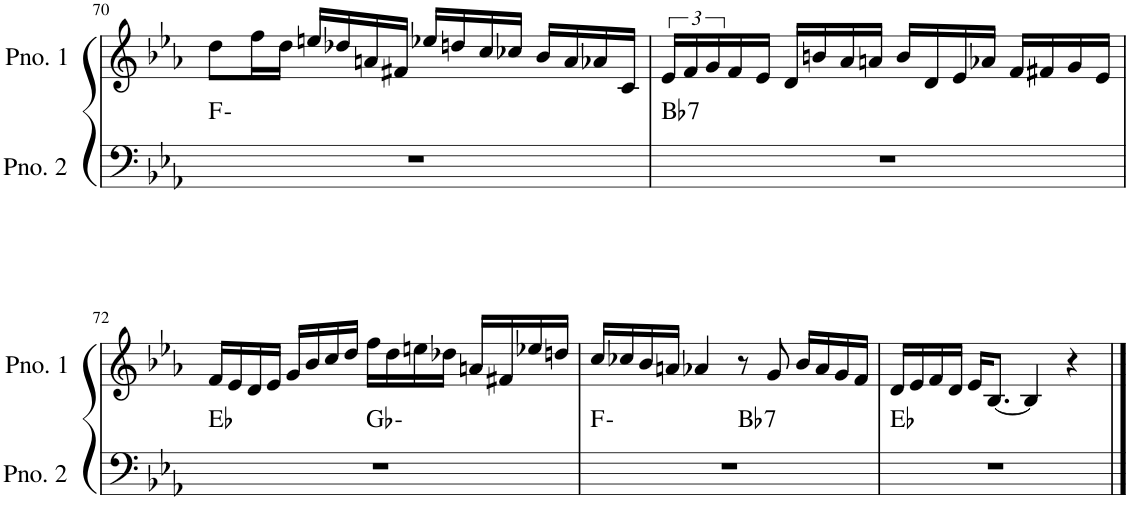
**kern	**harte	**kern
*part2	*part2	*part1
*staff2	*	*staff1
*I"ピアノ 2	*	*I"ピアノ 1
!!LO:PB:g=z
*clefF4	*	*clefG2
*k[b-e-a-]	*	*k[b-e-a-]
*M4/4	*	*M4/4
=70	=70	=70
1r	F:min	8dd\L
.	.	16ff\L
.	.	16dd\JJ
.	.	16een/LL
.	.	16dd-X/
.	.	16an/
.	.	16f#X/JJ
.	.	16ee-X/LL
.	.	16ddn/
.	.	16cc/
.	.	16cc-X/JJ
.	.	16b-/LL
.	.	16a/
.	.	16a-X/
.	.	16c/JJ
=71	=71	=71
!	!LO:H:kt=7	!
1r	Bb:7	24e-/LL
.	.	24f/
.	.	24g/
.	.	16f/
.	.	16e-/JJ
.	.	16d/LL
.	.	16bn/
.	.	16a-/
.	.	16an/JJ
.	.	16b/LL
.	.	16d/
.	.	16e-/
.	.	16a-X/JJ
.	.	16f/LL
.	.	16f#X/
.	.	16g/
.	.	16e-/JJ
!!LO:LB:g=z
=72	=72	=72
*^	*	*
1r	2ryy	Eb:maj	16f/LL
.	.	.	16e-/
.	.	.	16d/
.	.	.	16e-/JJ
.	.	.	16g/LL
.	.	.	16b-/
.	.	.	16cc/
.	.	.	16dd/JJ
.	2ryy	Gb:min	16ff\LL
.	.	.	16dd\
.	.	.	16een\
.	.	.	16dd-X\JJ
.	.	.	16an/LL
.	.	.	16f#X/
.	.	.	16ee-X/
.	.	.	16ddn/JJ
=73	=73	=73	=73
1r	2ryy	F:min	16cc/LL
.	.	.	16cc-X/
.	.	.	16b-/
.	.	.	16an/JJ
.	.	.	4a-X/
!	!	!LO:H:kt=7	!
.	2ryy	Bb:7	8r
.	.	.	8g/
.	.	.	16b-/LL
.	.	.	16a-/
.	.	.	16g/
.	.	.	16f/JJ
*v	*v	*	*
=74	=74	=74
1r	Eb:maj	16d/LL
.	.	16e-/
.	.	16f/
.	.	16d/JJ
.	.	16e-/KL
.	.	[8.B-/J
.	.	4B-/]
.	.	4r
==	==	==
*-	*-	*-
